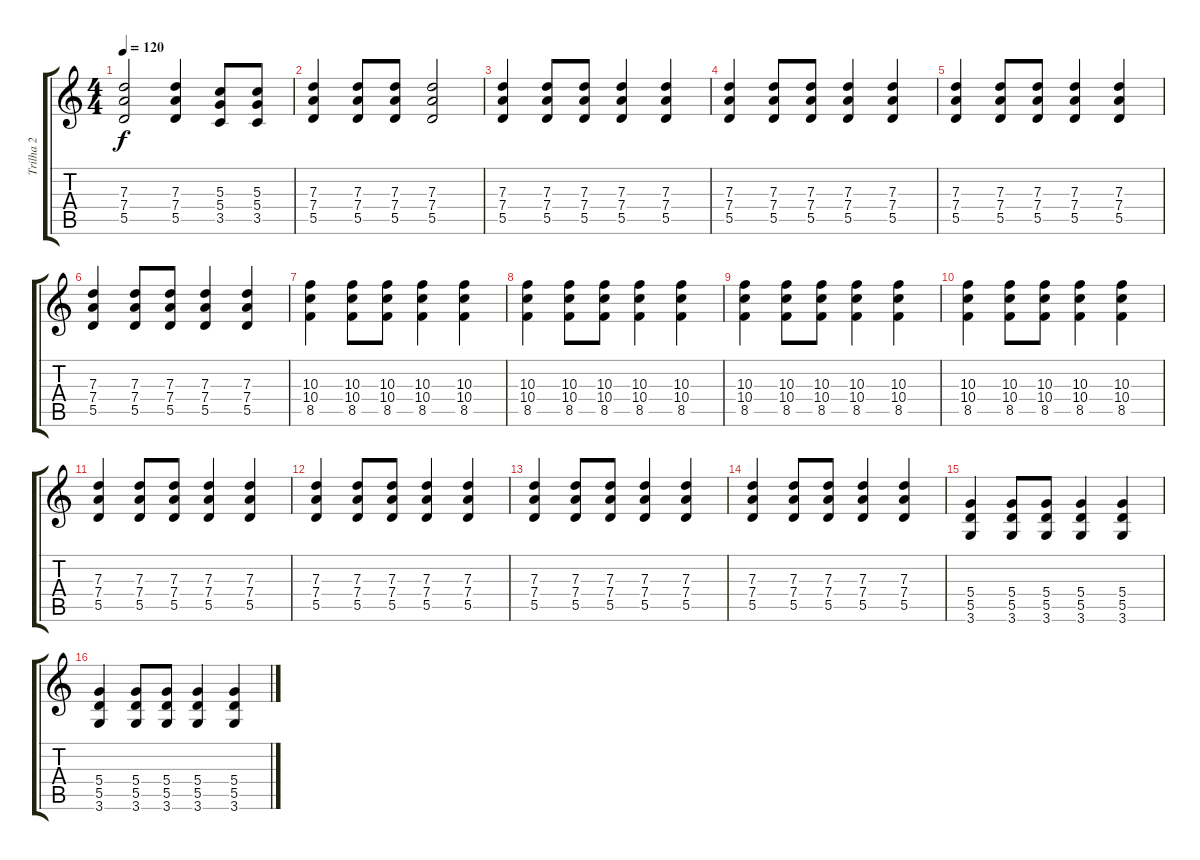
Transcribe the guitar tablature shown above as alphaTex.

\track ("Trilha 2" "Trilha 2") {instrument distortionguitar}
\staff {score tabs}
\tuning (E4 B3 G3 D3 A2 E2) {hide}
\ts (4 4)
\tempo 120
\clef g2
\ks c
(7.3 7.4 5.5).2{dy f} (7.3 7.4 5.5).4 (5.3 5.4 3.5).8 (5.3 5.4 3.5).8 |
(7.3 7.4 5.5).4 (7.3 7.4 5.5).8 (7.3 7.4 5.5).8 (7.3 7.4 5.5).2 |
(7.3 7.4 5.5).4 (7.3 7.4 5.5).8 (7.3 7.4 5.5).8 (7.3 7.4 5.5).4 (7.3 7.4 5.5).4 |
(7.3 7.4 5.5).4 (7.3 7.4 5.5).8 (7.3 7.4 5.5).8 (7.3 7.4 5.5).4 (7.3 7.4 5.5).4 |
(7.3 7.4 5.5).4 (7.3 7.4 5.5).8 (7.3 7.4 5.5).8 (7.3 7.4 5.5).4 (7.3 7.4 5.5).4 |
(7.3 7.4 5.5).4 (7.3 7.4 5.5).8 (7.3 7.4 5.5).8 (7.3 7.4 5.5).4 (7.3 7.4 5.5).4 |
(10.3 10.4 8.5).4 (10.3 10.4 8.5).8 (10.3 10.4 8.5).8 (10.3 10.4 8.5).4 (10.3 10.4 8.5).4 |
(10.3 10.4 8.5).4 (10.3 10.4 8.5).8 (10.3 10.4 8.5).8 (10.3 10.4 8.5).4 (10.3 10.4 8.5).4 |
(10.3 10.4 8.5).4 (10.3 10.4 8.5).8 (10.3 10.4 8.5).8 (10.3 10.4 8.5).4 (10.3 10.4 8.5).4 |
(10.3 10.4 8.5).4 (10.3 10.4 8.5).8 (10.3 10.4 8.5).8 (10.3 10.4 8.5).4 (10.3 10.4 8.5).4 |
(7.3 7.4 5.5).4 (7.3 7.4 5.5).8 (7.3 7.4 5.5).8 (7.3 7.4 5.5).4 (7.3 7.4 5.5).4 |
(7.3 7.4 5.5).4 (7.3 7.4 5.5).8 (7.3 7.4 5.5).8 (7.3 7.4 5.5).4 (7.3 7.4 5.5).4 |
(7.3 7.4 5.5).4 (7.3 7.4 5.5).8 (7.3 7.4 5.5).8 (7.3 7.4 5.5).4 (7.3 7.4 5.5).4 |
(7.3 7.4 5.5).4 (7.3 7.4 5.5).8 (7.3 7.4 5.5).8 (7.3 7.4 5.5).4 (7.3 7.4 5.5).4 |
(5.4 5.5 3.6).4 (5.4 5.5 3.6).8 (5.4 5.5 3.6).8 (5.4 5.5 3.6).4 (5.4 5.5 3.6).4 |
(5.4 5.5 3.6).4 (5.4 5.5 3.6).8 (5.4 5.5 3.6).8 (5.4 5.5 3.6).4 (5.4 5.5 3.6).4
